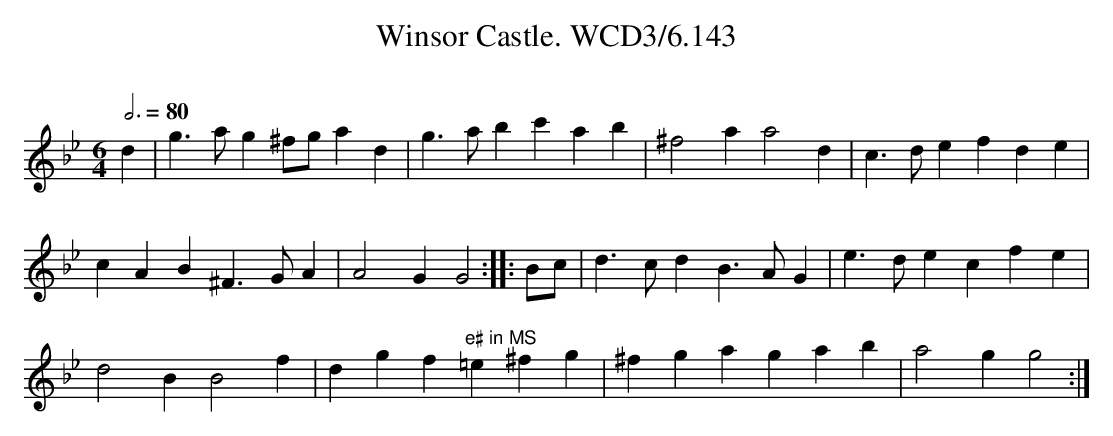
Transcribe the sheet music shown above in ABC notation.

X:1
T:Winsor Castle. WCD3/6.143
O:
M:6/4
L:1/4
Q:3/4=80
K:Gm
d|g3/a/ g ^f/g/ a d|g3/a/b c'ab|^f2 a a2 d|c3/d/ e fde|
cAB ^F3/ G/ A|A2 G G2::B/c/|d3/c/ d B3/ A/ G|e3/d/e cfe|
d2 B B2 f|dgf "e# in MS"=e^fg|^fga gab|a2 g g2:|
